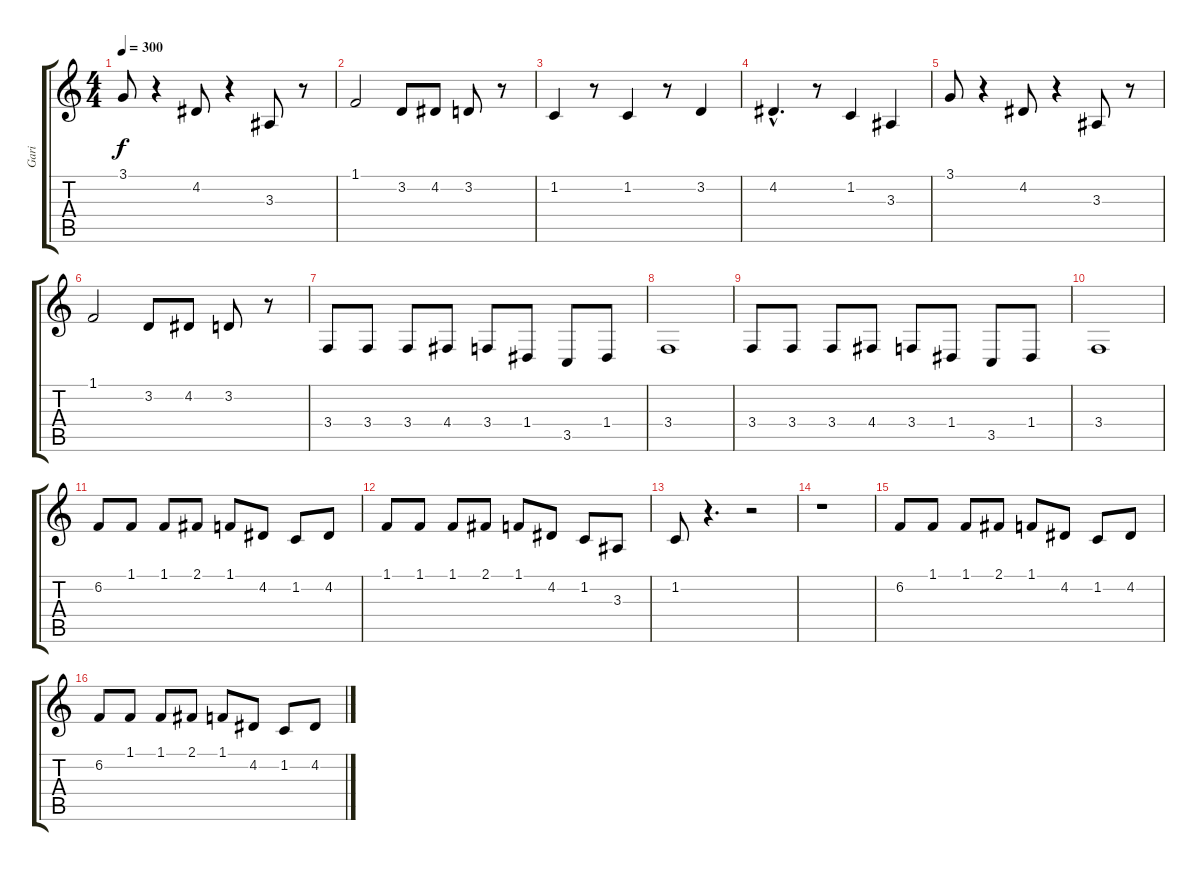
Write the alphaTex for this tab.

\track ("Gari" "Gari") {instrument trombone}
\staff {score tabs}
\tuning (E4 B3 G3 D3 A2 E2) {hide}
\ts (4 4)
\tempo 300
\clef g2
\ks c
3.1.8{dy f} r.4 4.2.8 r.4 3.3.8 r.8 |
1.1.2 3.2.8 4.2.8 3.2.8 r.8 |
1.2.4 r.8 1.2.4 r.8 3.2.4 |
4.2{hac}.4{d} r.8 1.2.4 3.3.4 |
3.1.8 r.4 4.2.8 r.4 3.3.8 r.8 |
1.1.2 3.2.8 4.2.8 3.2.8 r.8 |
3.4.8 3.4.8 3.4.8 4.4.8 3.4.8 1.4.8 3.5.8 1.4.8 |
3.4.1 |
3.4.8 3.4.8 3.4.8 4.4.8 3.4.8 1.4.8 3.5.8 1.4.8 |
3.4.1 |
6.2.8 1.1.8 1.1.8 2.1.8 1.1.8 4.2.8 1.2.8 4.2.8 |
1.1.8 1.1.8 1.1.8 2.1.8 1.1.8 4.2.8 1.2.8 3.3.8 |
1.2.8 r.4{d} r.2 |
r.1 |
6.2.8 1.1.8 1.1.8 2.1.8 1.1.8 4.2.8 1.2.8 4.2.8 |
6.2.8 1.1.8 1.1.8 2.1.8 1.1.8 4.2.8 1.2.8 4.2.8
